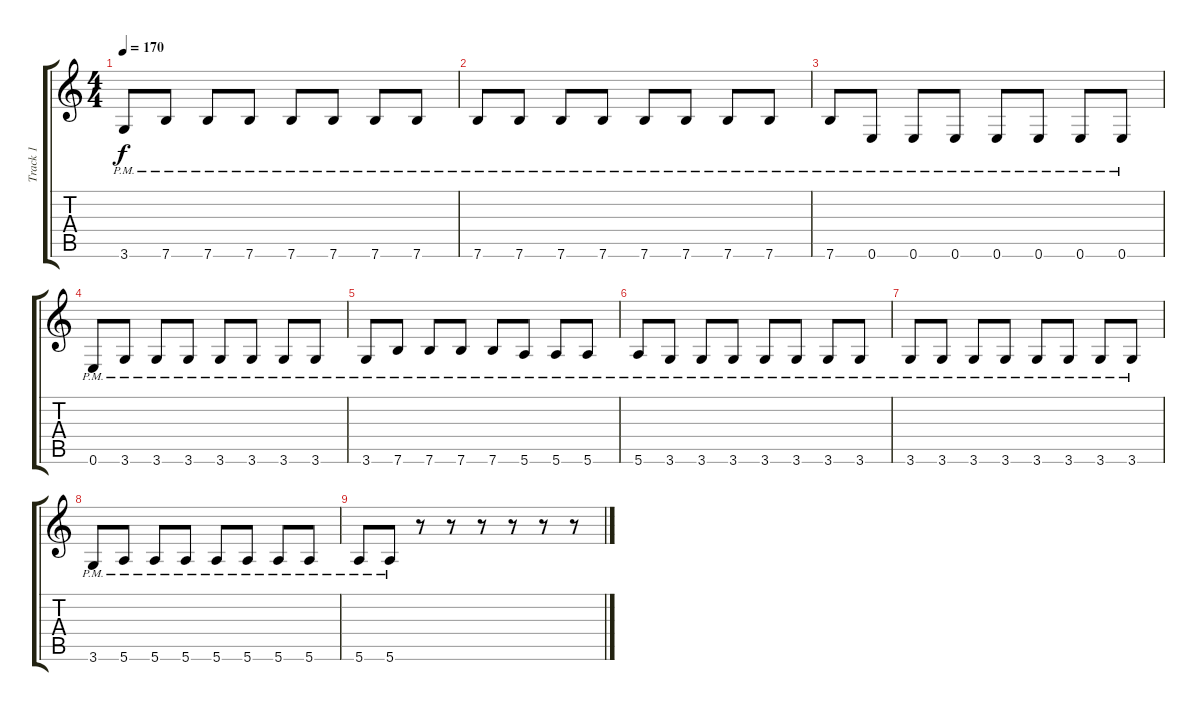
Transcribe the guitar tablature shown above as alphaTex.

\track ("Track 1" "Track 1") {instrument electricguitarclean}
\staff {score tabs}
\tuning (E4 B3 G3 D3 A2 E2) {hide}
\ts (4 4)
\tempo 170
\clef g2
\ks c
3.6{pm}.8{dy f} 7.6{pm}.8 7.6{pm}.8 7.6{pm}.8 7.6{pm}.8 7.6{pm}.8 7.6{pm}.8 7.6{pm}.8 |
7.6{pm}.8 7.6{pm}.8 7.6{pm}.8 7.6{pm}.8 7.6{pm}.8 7.6{pm}.8 7.6{pm}.8 7.6{pm}.8 |
7.6{pm}.8 0.6{pm}.8 0.6{pm}.8 0.6{pm}.8 0.6{pm}.8 0.6{pm}.8 0.6{pm}.8 0.6{pm}.8 |
0.6{pm}.8 3.6{pm}.8 3.6{pm}.8 3.6{pm}.8 3.6{pm}.8 3.6{pm}.8 3.6{pm}.8 3.6{pm}.8 |
3.6{pm}.8 7.6{pm}.8 7.6{pm}.8 7.6{pm}.8 7.6{pm}.8 5.6{pm}.8 5.6{pm}.8 5.6{pm}.8 |
5.6{pm}.8 3.6{pm}.8 3.6{pm}.8 3.6{pm}.8 3.6{pm}.8 3.6{pm}.8 3.6{pm}.8 3.6{pm}.8 |
3.6{pm}.8 3.6{pm}.8 3.6{pm}.8 3.6{pm}.8 3.6{pm}.8 3.6{pm}.8 3.6{pm}.8 3.6{pm}.8 |
3.6{pm}.8 5.6{pm}.8 5.6{pm}.8 5.6{pm}.8 5.6{pm}.8 5.6{pm}.8 5.6{pm}.8 5.6{pm}.8 |
5.6{pm}.8 5.6{pm}.8 r.8 r.8 r.8 r.8 r.8 r.8
